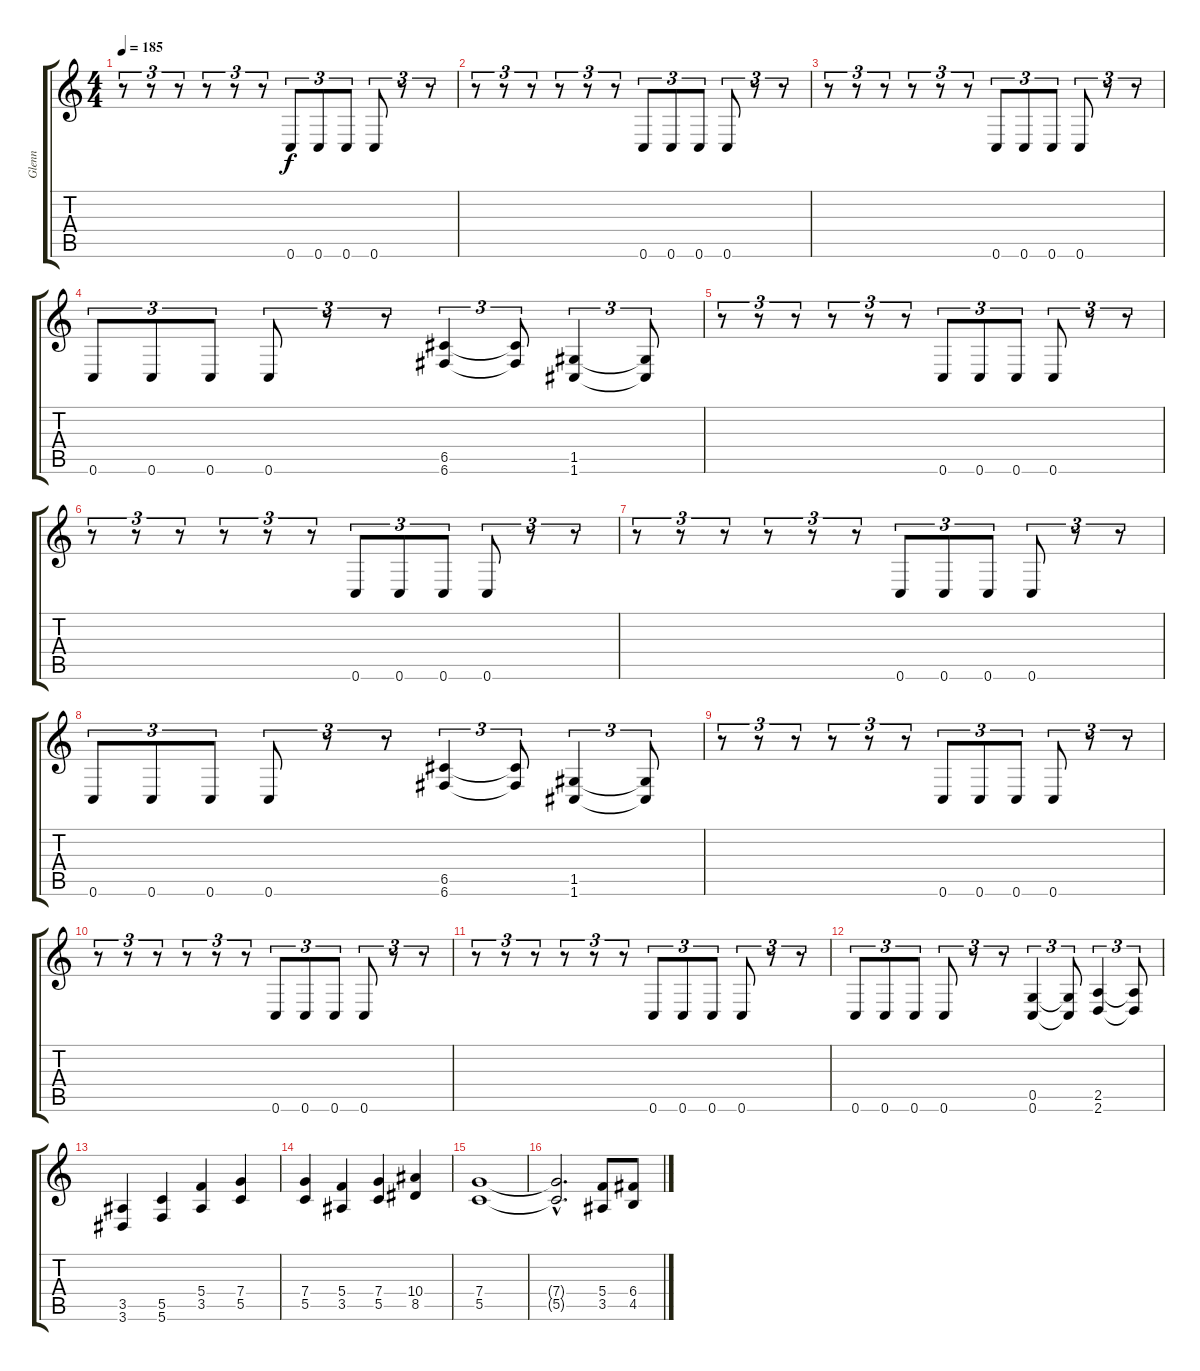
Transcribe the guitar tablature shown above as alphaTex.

\track ("Glenn" "Glenn") {instrument overdrivenguitar}
\staff {score tabs}
\tuning (D4 A3 F3 C3 G2 C2) {hide}
\ts (4 4)
\tempo 185
\clef g2
\ks c
r.8{tu (3 2) dy f} r.8{tu (3 2)} r.8{tu (3 2)} r.8{tu (3 2)} r.8{tu (3 2)} r.8{tu (3 2)} 0.6.8{tu (3 2)} 0.6.8{tu (3 2)} 0.6.8{tu (3 2)} 0.6.8{tu (3 2)} r.8{tu (3 2)} r.8{tu (3 2)} |
r.8{tu (3 2)} r.8{tu (3 2)} r.8{tu (3 2)} r.8{tu (3 2)} r.8{tu (3 2)} r.8{tu (3 2)} 0.6.8{tu (3 2)} 0.6.8{tu (3 2)} 0.6.8{tu (3 2)} 0.6.8{tu (3 2)} r.8{tu (3 2)} r.8{tu (3 2)} |
r.8{tu (3 2)} r.8{tu (3 2)} r.8{tu (3 2)} r.8{tu (3 2)} r.8{tu (3 2)} r.8{tu (3 2)} 0.6.8{tu (3 2)} 0.6.8{tu (3 2)} 0.6.8{tu (3 2)} 0.6.8{tu (3 2)} r.8{tu (3 2)} r.8{tu (3 2)} |
0.6.8{tu (3 2)} 0.6.8{tu (3 2)} 0.6.8{tu (3 2)} 0.6.8{tu (3 2)} r.8{tu (3 2)} r.8{tu (3 2)} (6.5 6.6).4{tu (3 2)} (6.5{t} 6.6{t}).8{tu (3 2)} (1.5 1.6).4{tu (3 2)} (1.5{t} 1.6{t}).8{tu (3 2)} |
r.8{tu (3 2)} r.8{tu (3 2)} r.8{tu (3 2)} r.8{tu (3 2)} r.8{tu (3 2)} r.8{tu (3 2)} 0.6.8{tu (3 2)} 0.6.8{tu (3 2)} 0.6.8{tu (3 2)} 0.6.8{tu (3 2)} r.8{tu (3 2)} r.8{tu (3 2)} |
r.8{tu (3 2)} r.8{tu (3 2)} r.8{tu (3 2)} r.8{tu (3 2)} r.8{tu (3 2)} r.8{tu (3 2)} 0.6.8{tu (3 2)} 0.6.8{tu (3 2)} 0.6.8{tu (3 2)} 0.6.8{tu (3 2)} r.8{tu (3 2)} r.8{tu (3 2)} |
r.8{tu (3 2)} r.8{tu (3 2)} r.8{tu (3 2)} r.8{tu (3 2)} r.8{tu (3 2)} r.8{tu (3 2)} 0.6.8{tu (3 2)} 0.6.8{tu (3 2)} 0.6.8{tu (3 2)} 0.6.8{tu (3 2)} r.8{tu (3 2)} r.8{tu (3 2)} |
0.6.8{tu (3 2)} 0.6.8{tu (3 2)} 0.6.8{tu (3 2)} 0.6.8{tu (3 2)} r.8{tu (3 2)} r.8{tu (3 2)} (6.5 6.6).4{tu (3 2)} (6.5{t} 6.6{t}).8{tu (3 2)} (1.5 1.6).4{tu (3 2)} (1.5{t} 1.6{t}).8{tu (3 2)} |
r.8{tu (3 2)} r.8{tu (3 2)} r.8{tu (3 2)} r.8{tu (3 2)} r.8{tu (3 2)} r.8{tu (3 2)} 0.6.8{tu (3 2)} 0.6.8{tu (3 2)} 0.6.8{tu (3 2)} 0.6.8{tu (3 2)} r.8{tu (3 2)} r.8{tu (3 2)} |
r.8{tu (3 2)} r.8{tu (3 2)} r.8{tu (3 2)} r.8{tu (3 2)} r.8{tu (3 2)} r.8{tu (3 2)} 0.6.8{tu (3 2)} 0.6.8{tu (3 2)} 0.6.8{tu (3 2)} 0.6.8{tu (3 2)} r.8{tu (3 2)} r.8{tu (3 2)} |
r.8{tu (3 2)} r.8{tu (3 2)} r.8{tu (3 2)} r.8{tu (3 2)} r.8{tu (3 2)} r.8{tu (3 2)} 0.6.8{tu (3 2)} 0.6.8{tu (3 2)} 0.6.8{tu (3 2)} 0.6.8{tu (3 2)} r.8{tu (3 2)} r.8{tu (3 2)} |
0.6.8{tu (3 2)} 0.6.8{tu (3 2)} 0.6.8{tu (3 2)} 0.6.8{tu (3 2)} r.8{tu (3 2)} r.8{tu (3 2)} (0.5 0.6).4{tu (3 2)} (0.5{t} 0.6{t}).8{tu (3 2)} (2.5 2.6).4{tu (3 2)} (2.5{t} 2.6{t}).8{tu (3 2)} |
(3.5 3.6).4 (5.5 5.6).4 (5.4 3.5).4 (7.4 5.5).4 |
(7.4 5.5).4 (5.4 3.5).4 (7.4 5.5).4 (10.4 8.5).4 |
(7.4 5.5).1 |
(7.4{hac t} 5.5{hac t}).2{d} (5.4 3.5).8 (6.4 4.5).8
